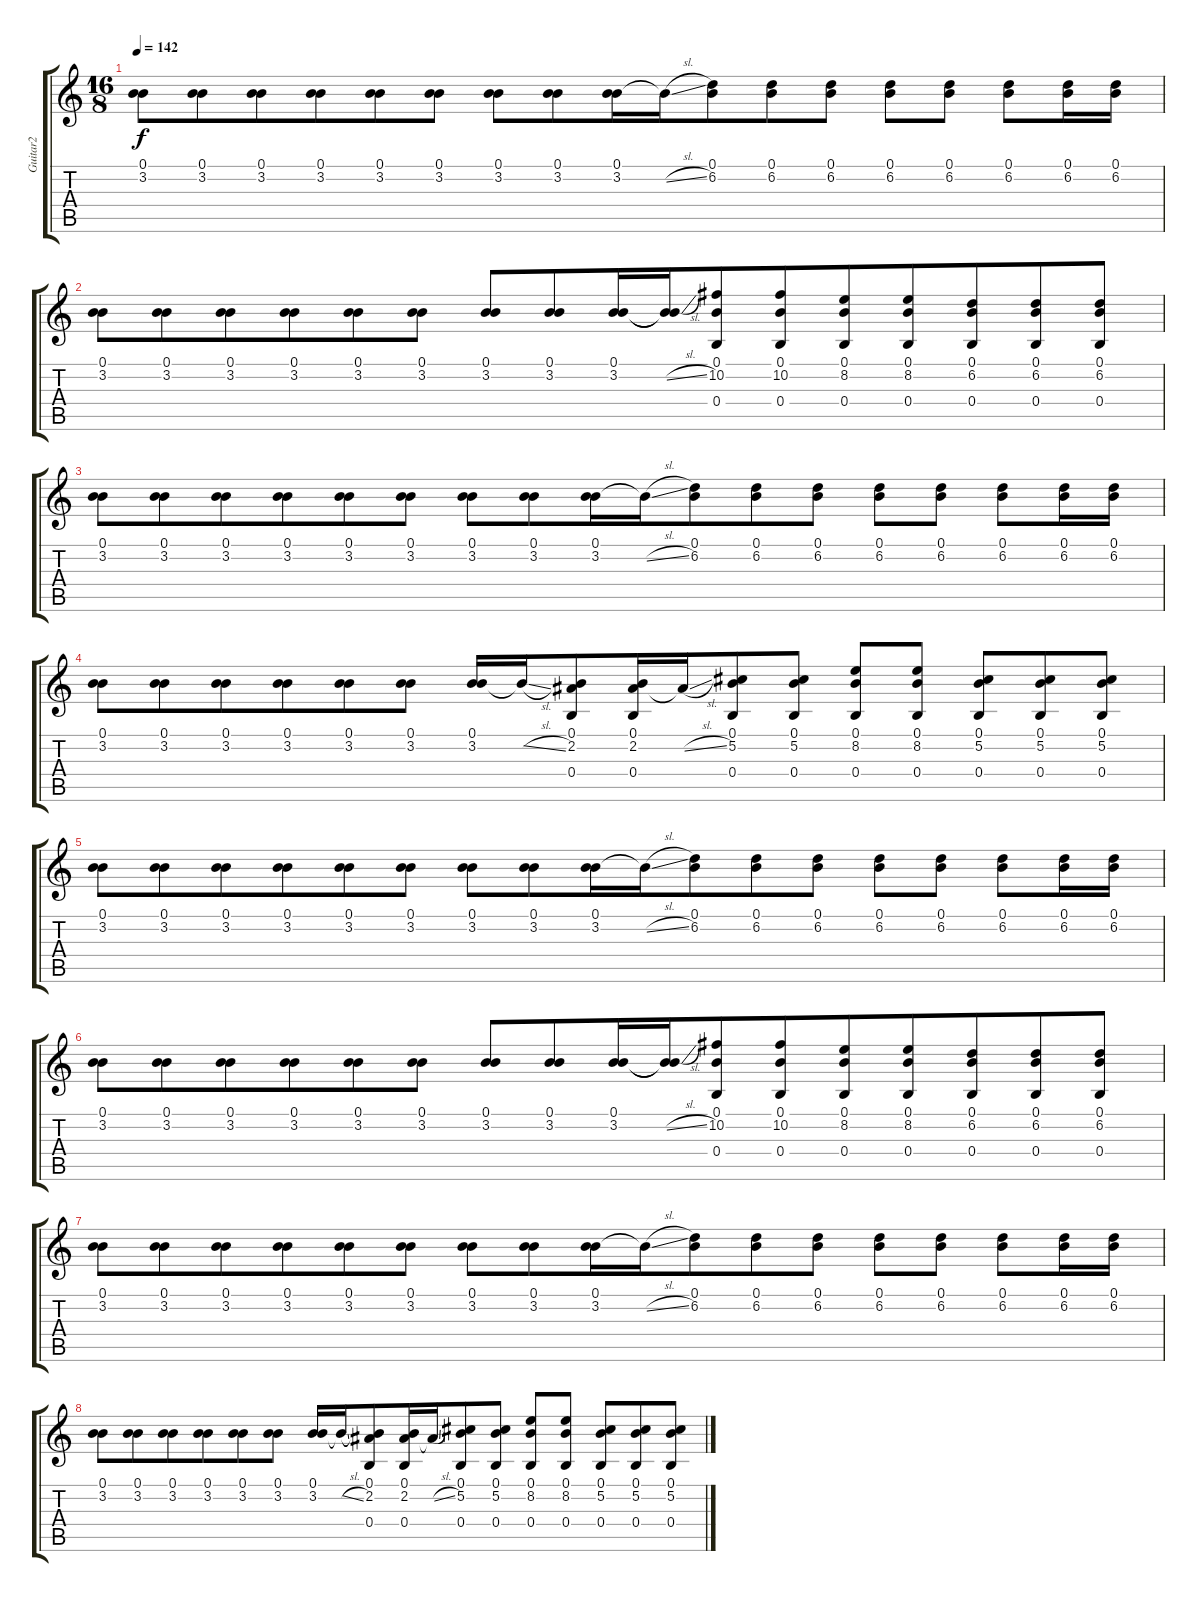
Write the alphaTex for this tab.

\track ("Guitar2" "Guitar2") {instrument overdrivenguitar}
\staff {score tabs}
\tuning (B3 Ab3 E3 B2 Gb2 B1) {hide}
\ts (16 8)
\tempo 142
\clef g2
\ks c
(0.1 3.2).8{dy f beam merge} (0.1 3.2).8{beam merge} (0.1 3.2).8 (0.1 3.2).8{beam merge} (0.1 3.2).8{beam merge} (0.1 3.2).8{beam split} (0.1 3.2).8{beam merge} (0.1 3.2).8{beam merge} (0.1 3.2).16 3.2{sl t}.16 (0.1 6.2).8{beam merge} (0.1 6.2).8{beam merge} (0.1 6.2).8 (0.1 6.2).8{beam merge} (0.1 6.2).8{beam split} (0.1 6.2).8{beam merge} (0.1 6.2).16 (0.1 6.2).16 |
(0.1 3.2).8{beam merge} (0.1 3.2).8{beam merge} (0.1 3.2).8 (0.1 3.2).8{beam merge} (0.1 3.2).8{beam merge} (0.1 3.2).8 (0.1 3.2).8{beam merge} (0.1 3.2).8{beam merge} (0.1 3.2).16 (0.1{t} 3.2{sl t}).16 (0.1 10.2 0.4).8{beam merge} (0.1 10.2 0.4).8 (0.1 8.2 0.4).8{beam merge} (0.1 8.2 0.4).8 (0.1 6.2 0.4).8{beam merge} (0.1 6.2 0.4).8 (0.1 6.2 0.4).8 |
(0.1 3.2).8{beam merge} (0.1 3.2).8{beam merge} (0.1 3.2).8 (0.1 3.2).8{beam merge} (0.1 3.2).8{beam merge} (0.1 3.2).8{beam split} (0.1 3.2).8{beam merge} (0.1 3.2).8{beam merge} (0.1 3.2).16 3.2{sl t}.16 (0.1 6.2).8{beam merge} (0.1 6.2).8{beam merge} (0.1 6.2).8 (0.1 6.2).8{beam merge} (0.1 6.2).8{beam split} (0.1 6.2).8{beam merge} (0.1 6.2).16 (0.1 6.2).16 |
(0.1 3.2).8{beam merge} (0.1 3.2).8{beam merge} (0.1 3.2).8 (0.1 3.2).8{beam merge} (0.1 3.2).8{beam merge} (0.1 3.2).8 (0.1 3.2).16 3.2{sl t}.16{beam merge} (0.1 2.2 0.4).8{beam merge} (0.1 2.2 0.4).16 2.2{sl t}.16 (0.1 5.2 0.4).8{beam merge} (0.1 5.2 0.4).8{beam split} (0.1 8.2 0.4).8{beam merge} (0.1 8.2 0.4).8{beam split} (0.1 5.2 0.4).8{beam merge} (0.1 5.2 0.4).8{beam merge} (0.1 5.2 0.4).8 |
(0.1 3.2).8{beam merge} (0.1 3.2).8{beam merge} (0.1 3.2).8 (0.1 3.2).8{beam merge} (0.1 3.2).8{beam merge} (0.1 3.2).8{beam split} (0.1 3.2).8{beam merge} (0.1 3.2).8{beam merge} (0.1 3.2).16 3.2{sl t}.16 (0.1 6.2).8{beam merge} (0.1 6.2).8{beam merge} (0.1 6.2).8 (0.1 6.2).8{beam merge} (0.1 6.2).8{beam split} (0.1 6.2).8{beam merge} (0.1 6.2).16 (0.1 6.2).16 |
(0.1 3.2).8{beam merge} (0.1 3.2).8{beam merge} (0.1 3.2).8 (0.1 3.2).8{beam merge} (0.1 3.2).8{beam merge} (0.1 3.2).8 (0.1 3.2).8{beam merge} (0.1 3.2).8{beam merge} (0.1 3.2).16 (0.1{t} 3.2{sl t}).16 (0.1 10.2 0.4).8{beam merge} (0.1 10.2 0.4).8 (0.1 8.2 0.4).8{beam merge} (0.1 8.2 0.4).8 (0.1 6.2 0.4).8{beam merge} (0.1 6.2 0.4).8 (0.1 6.2 0.4).8 |
(0.1 3.2).8{beam merge} (0.1 3.2).8{beam merge} (0.1 3.2).8 (0.1 3.2).8{beam merge} (0.1 3.2).8{beam merge} (0.1 3.2).8{beam split} (0.1 3.2).8{beam merge} (0.1 3.2).8{beam merge} (0.1 3.2).16 3.2{sl t}.16 (0.1 6.2).8{beam merge} (0.1 6.2).8{beam merge} (0.1 6.2).8 (0.1 6.2).8{beam merge} (0.1 6.2).8{beam split} (0.1 6.2).8{beam merge} (0.1 6.2).16 (0.1 6.2).16 |
(0.1 3.2).8{beam merge} (0.1 3.2).8{beam merge} (0.1 3.2).8 (0.1 3.2).8{beam merge} (0.1 3.2).8{beam merge} (0.1 3.2).8 (0.1 3.2).16 3.2{sl t}.16{beam merge} (0.1 2.2 0.4).8{beam merge} (0.1 2.2 0.4).16 2.2{sl t}.16 (0.1 5.2 0.4).8{beam merge} (0.1 5.2 0.4).8{beam split} (0.1 8.2 0.4).8{beam merge} (0.1 8.2 0.4).8{beam split} (0.1 5.2 0.4).8{beam merge} (0.1 5.2 0.4).8{beam merge} (0.1 5.2 0.4).8
